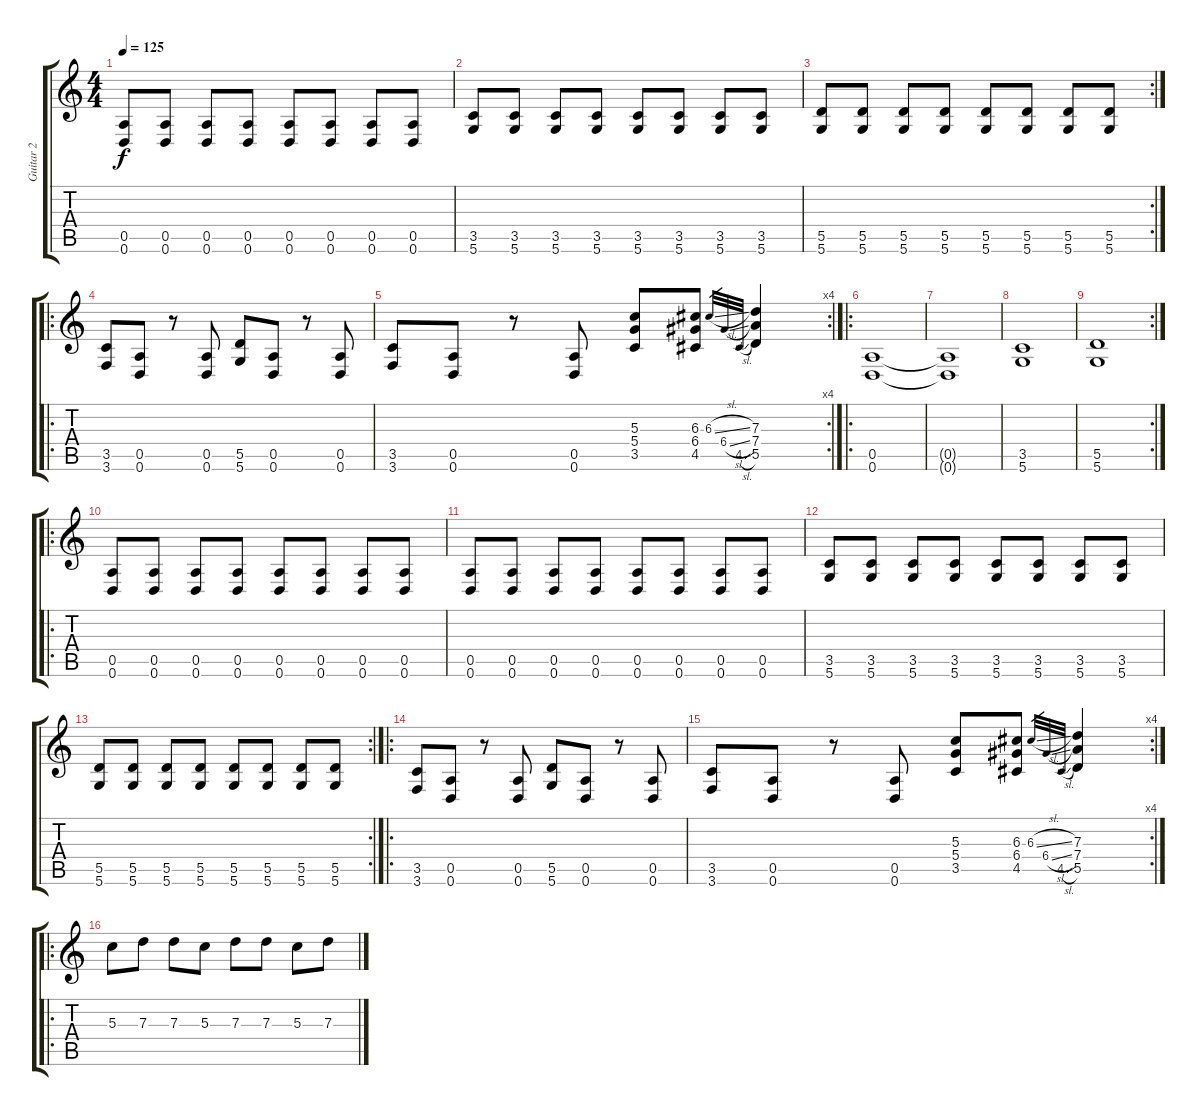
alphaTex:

\track ("Guitar 2" "Guitar 2") {instrument overdrivenguitar}
\staff {score tabs}
\tuning (E4 B3 G3 D3 A2 D2) {hide}
\ts (4 4)
\tempo 125
\clef g2
\ks c
(0.5 0.6).8{dy f} (0.5 0.6).8 (0.5 0.6).8 (0.5 0.6).8 (0.5 0.6).8 (0.5 0.6).8 (0.5 0.6).8 (0.5 0.6).8 |
(3.5 5.6).8 (3.5 5.6).8 (3.5 5.6).8 (3.5 5.6).8 (3.5 5.6).8 (3.5 5.6).8 (3.5 5.6).8 (3.5 5.6).8 |
\rc 2
(5.5 5.6).8 (5.5 5.6).8 (5.5 5.6).8 (5.5 5.6).8 (5.5 5.6).8 (5.5 5.6).8 (5.5 5.6).8 (5.5 5.6).8 |
\ro
(3.5 3.6).8 (0.5 0.6).8 r.8 (0.5 0.6).8 (5.5 5.6).8 (0.5 0.6).8 r.8 (0.5 0.6).8 |
\rc 4
(3.5 3.6).8 (0.5 0.6).8 r.8 (0.5 0.6).8 (5.3 5.4 3.5).8 (6.3 6.4 4.5).8 6.3{sl}.32{gr} 6.4{sl}.32{gr} 4.5{sl}.32{gr} (7.3 7.4 5.5).4 |
\ro
(0.5 0.6).1 |
(0.5{t} 0.6{t}).1 |
(3.5 5.6).1 |
\rc 2
(5.5 5.6).1 |
\ro
(0.5 0.6).8 (0.5 0.6).8 (0.5 0.6).8 (0.5 0.6).8 (0.5 0.6).8 (0.5 0.6).8 (0.5 0.6).8 (0.5 0.6).8 |
(0.5 0.6).8 (0.5 0.6).8 (0.5 0.6).8 (0.5 0.6).8 (0.5 0.6).8 (0.5 0.6).8 (0.5 0.6).8 (0.5 0.6).8 |
(3.5 5.6).8 (3.5 5.6).8 (3.5 5.6).8 (3.5 5.6).8 (3.5 5.6).8 (3.5 5.6).8 (3.5 5.6).8 (3.5 5.6).8 |
\rc 2
(5.5 5.6).8 (5.5 5.6).8 (5.5 5.6).8 (5.5 5.6).8 (5.5 5.6).8 (5.5 5.6).8 (5.5 5.6).8 (5.5 5.6).8 |
\ro
(3.5 3.6).8 (0.5 0.6).8 r.8 (0.5 0.6).8 (5.5 5.6).8 (0.5 0.6).8 r.8 (0.5 0.6).8 |
\rc 4
(3.5 3.6).8 (0.5 0.6).8 r.8 (0.5 0.6).8 (5.3 5.4 3.5).8 (6.3 6.4 4.5).8 6.3{sl}.32{gr} 6.4{sl}.32{gr} 4.5{sl}.32{gr} (7.3 7.4 5.5).4 |
\ro
5.3.8 7.3.8 7.3.8 5.3.8 7.3.8 7.3.8 5.3.8 7.3.8
